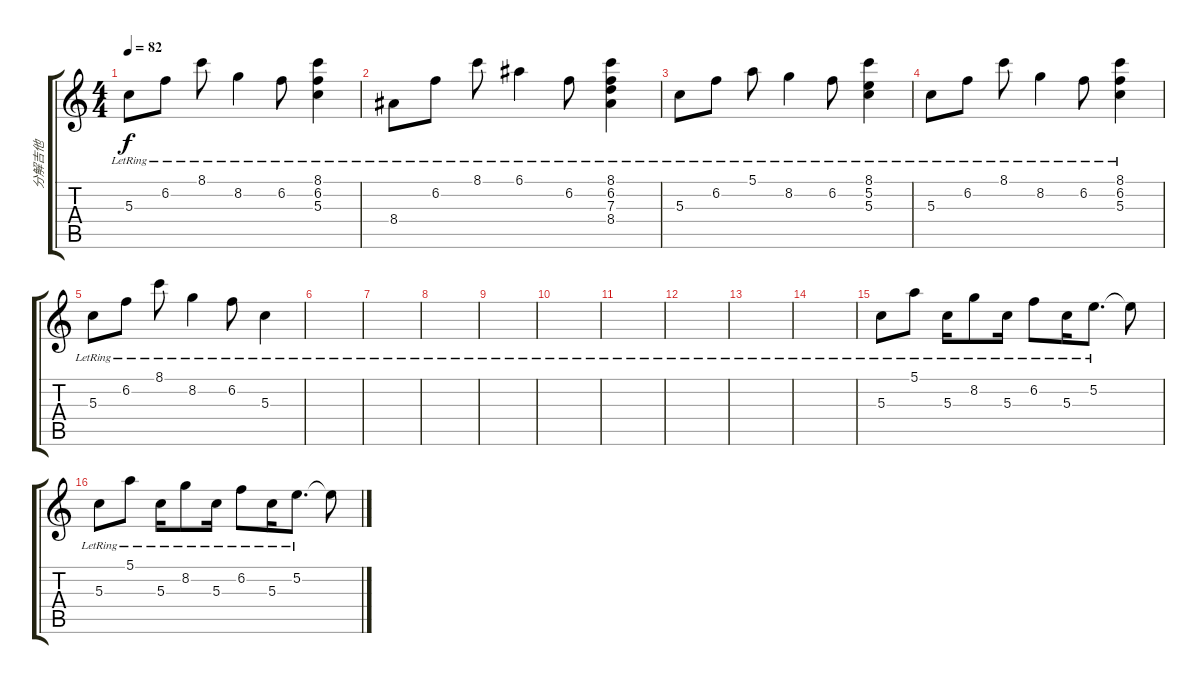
\track ("分解吉他" "分解吉他") {instrument electricguitarclean}
\staff {score tabs}
\tuning (E4 B3 G3 D3 A2 E2) {hide}
\ts (4 4)
\tempo 82
\clef g2
\ks c
5.3{lr}.8{dy f} 6.2{lr}.8 8.1{lr}.8 8.2{lr}.4 6.2{lr}.8 (8.1{lr} 6.2{lr} 5.3{lr}).4 |
8.4{lr}.8 6.2{lr}.8 8.1{lr}.8 6.1{lr}.4 6.2{lr}.8 (8.1{lr} 6.2{lr} 7.3{lr} 8.4{lr}).4 |
5.3{lr}.8 6.2{lr}.8 5.1{lr}.8 8.2{lr}.4 6.2{lr}.8 (8.1{lr} 5.2{lr} 5.3{lr}).4 |
5.3{lr}.8 6.2{lr}.8 8.1{lr}.8 8.2{lr}.4 6.2{lr}.8 (8.1{lr} 6.2{lr} 5.3{lr}).4 |
5.3{lr}.8 6.2{lr}.8 8.1{lr}.8 8.2{lr}.4 6.2{lr}.8 5.3{lr}.4 |
|
|
|
|
|
|
|
|
|
5.3{lr}.8 5.1{lr}.8 5.3{lr}.16 8.2{lr}.8 5.3{lr}.16 6.2{lr}.8 5.3{lr}.16 5.2{lr}.8{d} 5.2{t}.8 |
5.3{lr}.8 5.1{lr}.8 5.3{lr}.16 8.2{lr}.8 5.3{lr}.16 6.2{lr}.8 5.3{lr}.16 5.2{lr}.8{d} 5.2{t}.8
